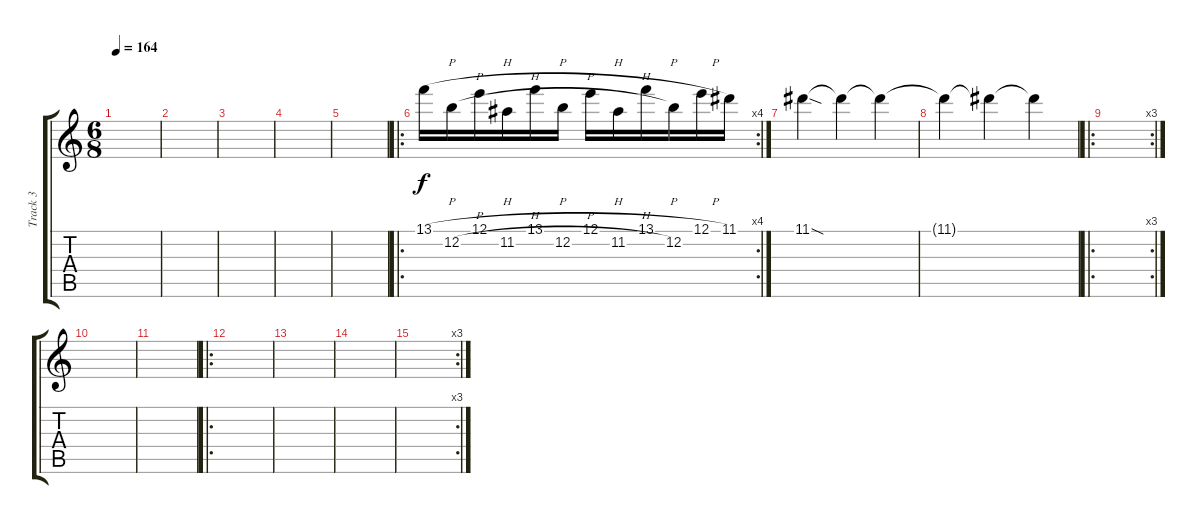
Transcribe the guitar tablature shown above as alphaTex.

\track ("Track 3" "Track 3") {instrument distortionguitar}
\staff {score tabs}
\tuning (E4 B3 G3 D3 A2 E2) {hide}
\ts (6 8)
\tempo 164
\clef g2
\ks c
|
|
|
|
|
\ro
\rc 4
13.1{h}.16 12.2{h}.16 12.1{h}.16 11.2{h}.16 13.1{h}.16 12.2{h}.16 12.1{h}.16 11.2{h}.16 13.1{h}.16 12.2.16 12.1{h}.16 11.1.16 |
11.1{sod}.4 11.1{t}.4 11.1{t}.4 |
11.1{t}.4 11.1{t}.4 11.1{t}.4 |
\ro
\rc 3
|
|
|
\ro
|
|
|
\rc 3
